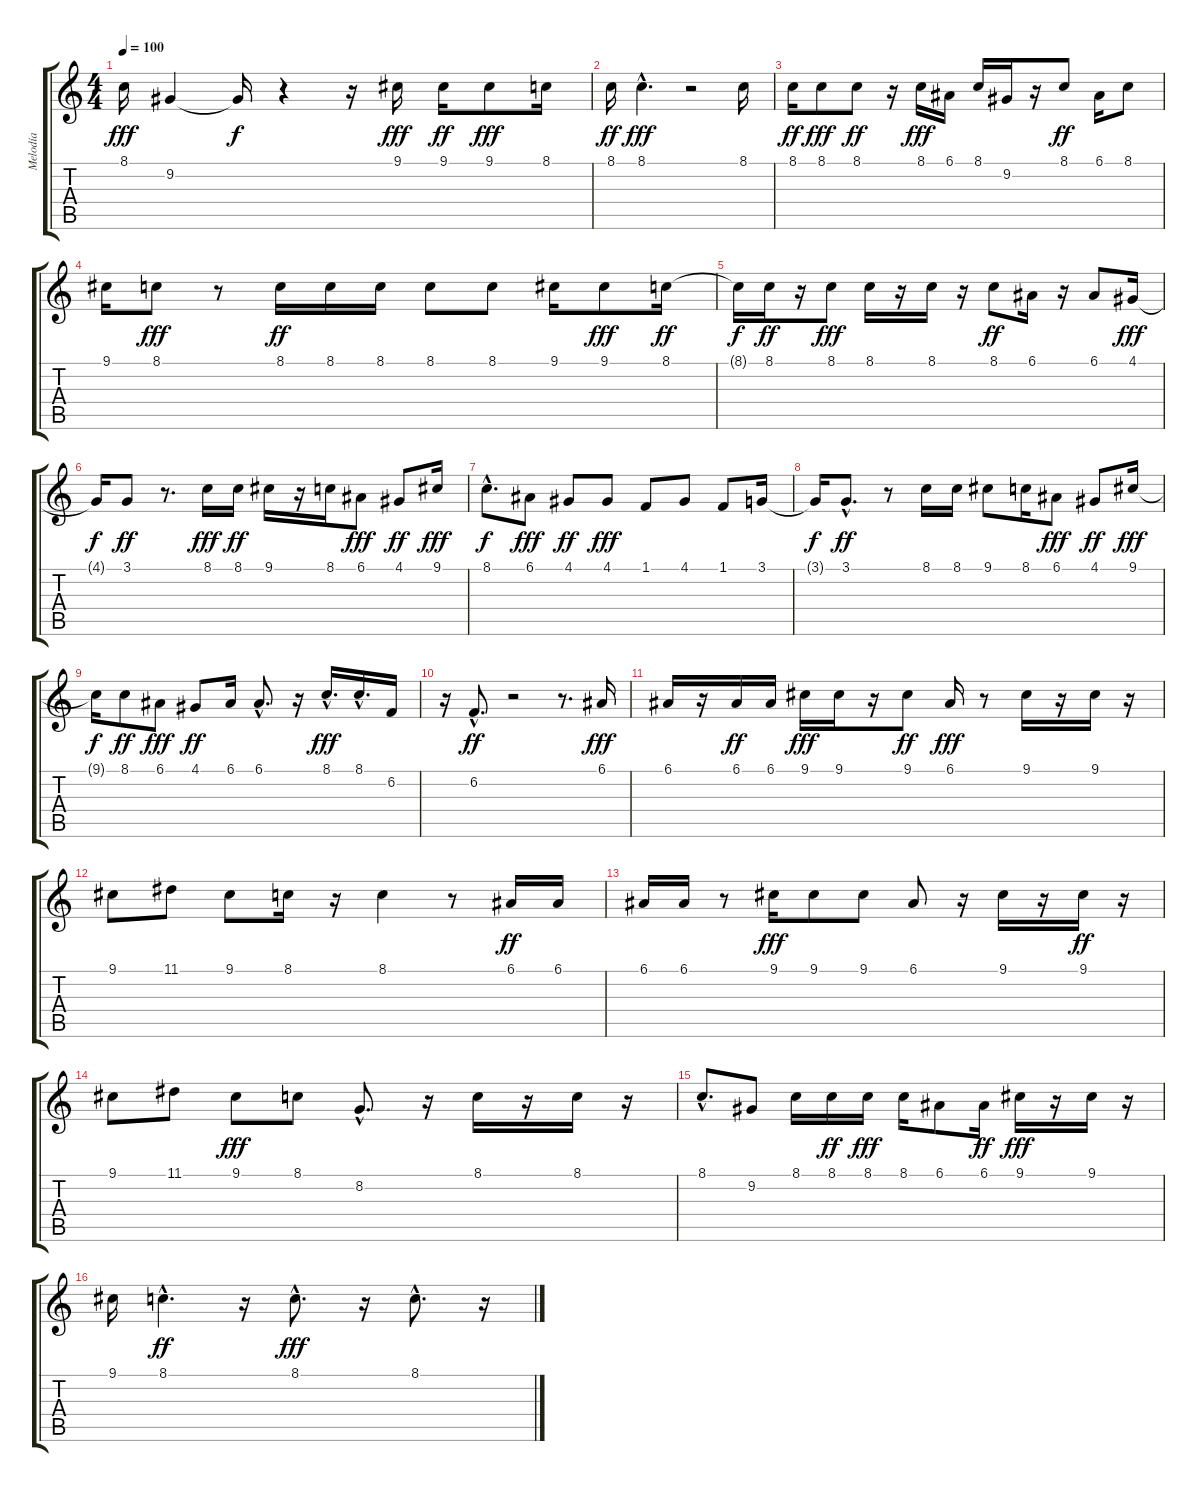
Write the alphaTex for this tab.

\track ("Melodía" "Melodía") {instrument flute}
\staff {score tabs}
\tuning (E4 B3 G3 D3 A2 E2) {hide}
\ts (4 4)
\tempo 100
\clef g2
\ks c
8.1.16{dy fff} 9.2.4 9.2{t}.16{dy f} r.4 r.16 9.1.16{dy fff} 9.1.16{dy ff} 9.1.8{dy fff} 8.1.16 |
8.1.16{dy ff} 8.1{hac}.4{d dy fff} r.2 8.1.16 |
8.1.16{dy ff} 8.1.8{dy fff} 8.1.8{dy ff} r.16 8.1.16{dy fff} 6.1.16 8.1.16 9.2.16 r.16 8.1.8{dy ff} 6.1.16 8.1.8 |
9.1.16 8.1.8{dy fff} r.8 8.1.16{dy ff} 8.1.16 8.1.16 8.1.8 8.1.8 9.1.16 9.1.8{dy fff} 8.1.16{dy ff} |
8.1{t}.16{dy f} 8.1.16{dy ff} r.16 8.1.8{dy fff} 8.1.16 r.16 8.1.16 r.16 8.1.8{dy ff} 6.1.16 r.16 6.1.8 4.1.16{dy fff} |
4.1{t}.16{dy f} 3.1.8{dy ff} r.8{d} 8.1.16{dy fff} 8.1.16{dy ff} 9.1.16 r.16 8.1.16 6.1.8{dy fff} 4.1.8{dy ff} 9.1.16{dy fff} |
8.1{hac}.8{d dy f} 6.1.8{dy fff} 4.1.8{dy ff} 4.1.8{dy fff} 1.1.8 4.1.8 1.1.8 3.1.16 |
3.1{t}.16{dy f} 3.1{hac}.8{d dy ff} r.8 8.1.16 8.1.16 9.1.8 8.1.16 6.1.8{dy fff} 4.1.8{dy ff} 9.1.16{dy fff} |
9.1{t}.16{dy f} 8.1.8{dy ff} 6.1.8{dy fff} 4.1.8{dy ff} 6.1.16 6.1{hac}.8{d} r.16 8.1{hac}.16{d dy fff} 8.1{hac}.16{d} 6.2.16 |
r.16 6.2{hac}.8{d dy ff} r.2 r.8{d} 6.1.16{dy fff} |
6.1.16 r.16 6.1.16{dy ff} 6.1.16 9.1.16{dy fff} 9.1.16 r.16 9.1.8{dy ff} 6.1.16{dy fff} r.8 9.1.16 r.16 9.1.16 r.16 |
9.1.8 11.1.8 9.1.8 8.1.16 r.16 8.1.4 r.8 6.1.16{dy ff} 6.1.16 |
6.1.16 6.1.16 r.8 9.1.16{dy fff} 9.1.8 9.1.8 6.1.8 r.16 9.1.16 r.16 9.1.16{dy ff} r.16 |
9.1.8 11.1.8 9.1.8{dy fff} 8.1.8 8.2{hac}.8{d} r.16 8.1.16 r.16 8.1.16 r.16 |
8.1{hac}.8{d} 9.2.8 8.1.16 8.1.16{dy ff} 8.1.16{dy fff} 8.1.16 6.1.8 6.1.16{dy ff} 9.1.16{dy fff} r.16 9.1.16 r.16 |
9.1.16 8.1{hac}.4{d dy ff} r.16 8.1{hac}.8{d dy fff} r.16 8.1{hac}.8{d} r.16
